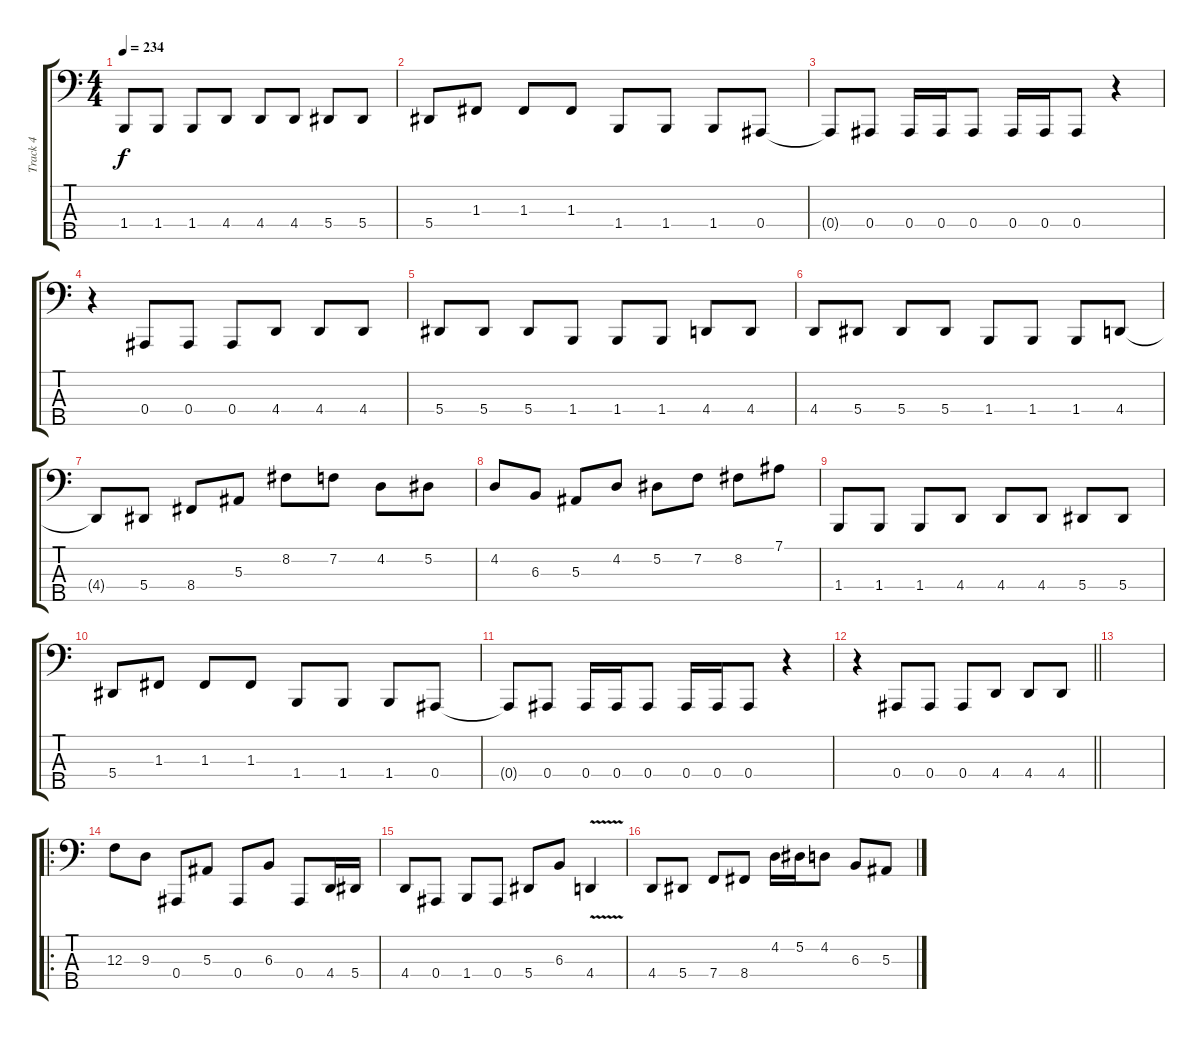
\track ("Track 4" "Track 4") {instrument electricbassfinger}
\staff {score tabs}
\tuning (Eb2 Bb1 F1 Bb0 G0) {hide}
\ts (4 4)
\tempo 234
\clef f4
\ks c
1.4.8{dy f} 1.4.8 1.4.8 4.4.8 4.4.8 4.4.8 5.4.8 5.4.8 |
5.4.8 1.3.8 1.3.8 1.3.8 1.4.8 1.4.8 1.4.8 0.4.8 |
0.4{t}.8 0.4.8 0.4.16 0.4.16 0.4.8 0.4.16 0.4.16 0.4.8 r.4 |
r.4 0.4.8 0.4.8 0.4.8 4.4.8 4.4.8 4.4.8 |
5.4.8 5.4.8 5.4.8 1.4.8 1.4.8 1.4.8 4.4.8 4.4.8 |
4.4.8 5.4.8 5.4.8 5.4.8 1.4.8 1.4.8 1.4.8 4.4.8 |
4.4{t}.8 5.4.8 8.4.8 5.3.8 8.2.8 7.2.8 4.2.8 5.2.8 |
4.2.8 6.3.8 5.3.8 4.2.8 5.2.8 7.2.8 8.2.8 7.1.8 |
1.4.8 1.4.8 1.4.8 4.4.8 4.4.8 4.4.8 5.4.8 5.4.8 |
5.4.8 1.3.8 1.3.8 1.3.8 1.4.8 1.4.8 1.4.8 0.4.8 |
0.4{t}.8 0.4.8 0.4.16 0.4.16 0.4.8 0.4.16 0.4.16 0.4.8 r.4 |
\barLineRight lightlight
r.4 0.4.8 0.4.8 0.4.8 4.4.8 4.4.8 4.4.8 |
|
\ro
12.3.8 9.3.8 0.4.8 5.3.8 0.4.8 6.3.8 0.4.8 4.4.16 5.4.16 |
4.4.8 0.4.8 1.4.8 0.4.8 5.4.8 6.3.8 4.4{v}.4 |
4.4.8 5.4.8 7.4.8 8.4.8 4.2.16 5.2.16 4.2.8 6.3.8 5.3.8
